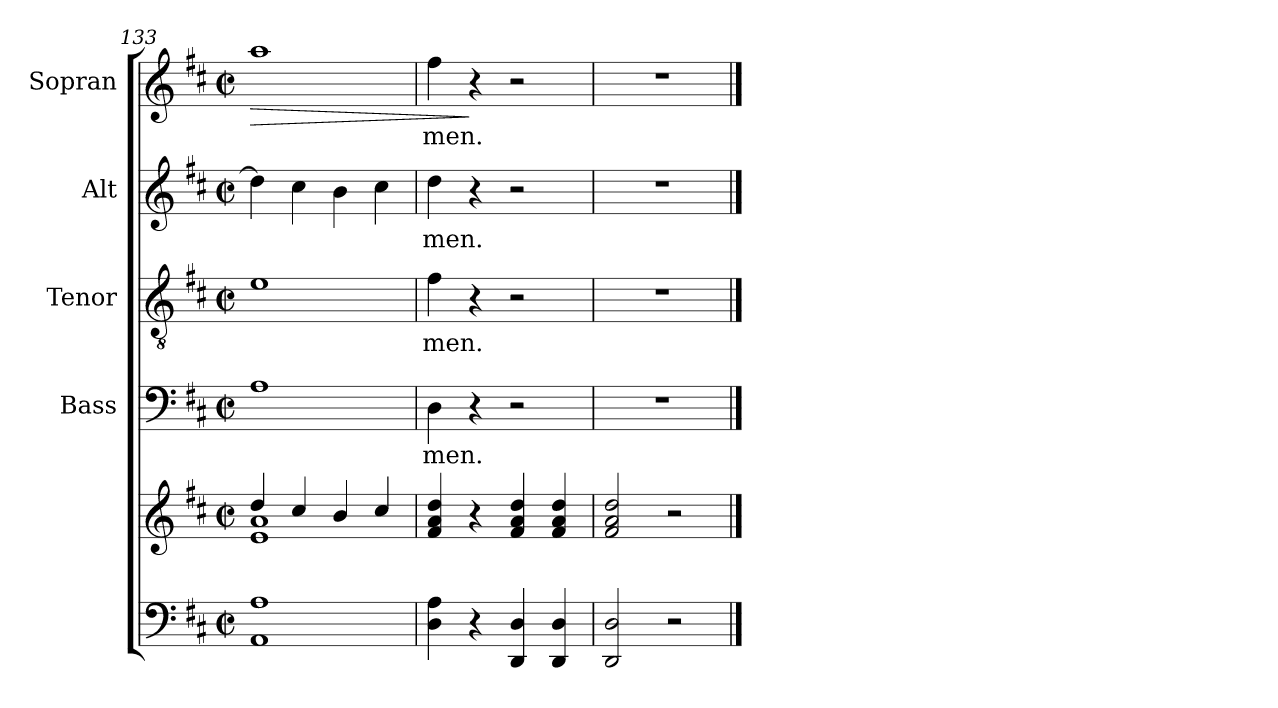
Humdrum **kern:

**kern	**kern	**kern	**text	**kern	**text	**kern	**text	**kern	**text	**dynam
*part5	*part5	*part4	*part4	*part3	*part3	*part2	*part2	*part1	*part1	*part1
*staff6	*staff5	*staff4	*staff4	*staff3	*staff3	*staff2	*staff2	*staff1	*staff1	*staff1
*	*	*I"Bass	*	*I"Tenor	*	*I"Alt	*	*I"Sopran	*	*
*	*	*I'B.	*	*I'T.	*	*I'A.	*	*I'S.	*	*
*clefF4	*clefG2	*clefF4	*	*clefGv2	*	*clefG2	*	*clefG2	*	*
*k[f#c#]	*k[f#c#]	*k[f#c#]	*	*k[f#c#]	*	*k[f#c#]	*	*k[f#c#]	*	*
*D:	*D:	*D:	*	*D:	*	*D:	*	*D:	*	*
*M2/2	*M2/2	*M2/2	*	*M2/2	*	*M2/2	*	*M2/2	*	*
*met(c|)	*met(c|)	*met(c|)	*	*met(c|)	*	*met(c|)	*	*met(c|)	*	*
=133	=133	=133	=133	=133	=133	=133	=133	=133	=133	=133
*	*^	*	*	*	*	*	*	*	*	*
!	!	!	!	!	!	!	!	!	!	!	!LO:HP:b
1AA 1A	4dd/	1e 1a	1A	.	1e	.	4dd\]	.	1aa	.	>
.	4cc#/	.	.	.	.	.	4cc#\	.	.	.	.
.	4b/	.	.	.	.	.	4b\	.	.	.	.
.	4cc#/	.	.	.	.	.	4cc#\	.	.	.	.
*	*v	*v	*	*	*	*	*	*	*	*	*
=134	=134	=134	=134	=134	=134	=134	=134	=134	=134	=134
!	!	!	!LO:LY:b	!	!LO:LY:b	!	!LO:LY:b	!	!LO:LY:b	!
4D\ 4A\	4f#/ 4a/ 4dd/	4D\	-men.	4f#\	-men.	4dd\	-men.	4ff#\	-men.	.
4r	4r	4r	.	4r	.	4r	.	4r	.	]
4DD/ 4D/	4f#/ 4a/ 4dd/	2r	.	2r	.	2r	.	2r	.	.
4DD/ 4D/	4f#/ 4a/ 4dd/	.	.	.	.	.	.	.	.	.
=135	=135	=135	=135	=135	=135	=135	=135	=135	=135	=135
2DD/ 2D/	2f#/ 2a/ 2dd/	1r	.	1r	.	1r	.	1r	.	.
2r	2r	.	.	.	.	.	.	.	.	.
==	==	==	==	==	==	==	==	==	==	==
*-	*-	*-	*-	*-	*-	*-	*-	*-	*-	*-
